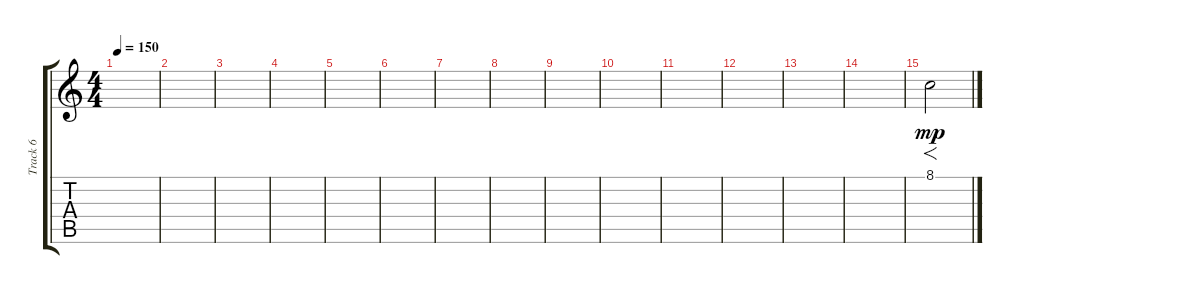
\track ("Track 6" "Track 6") {instrument oboe}
\staff {score tabs}
\tuning (E4 B3 G3 D3 A2 E2) {hide}
\ts (4 4)
\tempo 150
\clef g2
\ks c
|
|
|
|
|
|
|
|
|
|
|
|
|
|
8.1.2{f dy mp}
